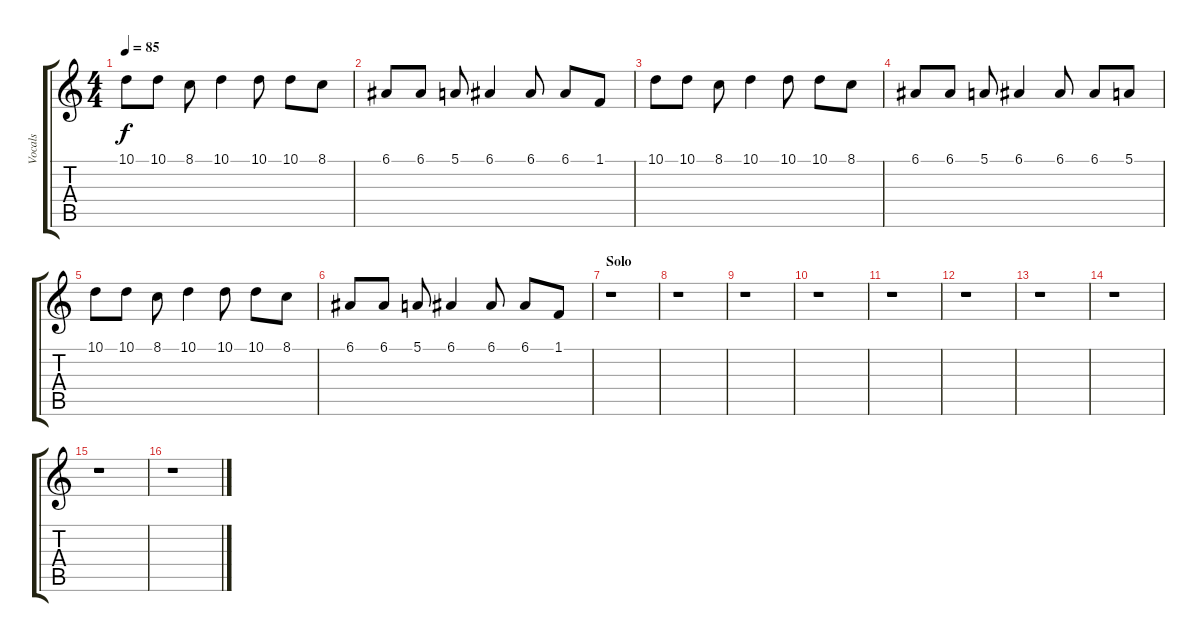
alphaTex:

\track ("Vocals" "Vocals") {instrument lead6voice}
\staff {score tabs}
\tuning (E4 B3 G3 D3 A2 D2) {hide}
\ts (4 4)
\tempo 85
\clef g2
\ks c
10.1.8{dy f} 10.1.8 8.1.8 10.1.4 10.1.8 10.1.8 8.1.8 |
6.1.8 6.1.8 5.1.8 6.1.4 6.1.8 6.1.8 1.1.8 |
10.1.8 10.1.8 8.1.8 10.1.4 10.1.8 10.1.8 8.1.8 |
6.1.8 6.1.8 5.1.8 6.1.4 6.1.8 6.1.8 5.1.8 |
10.1.8 10.1.8 8.1.8 10.1.4 10.1.8 10.1.8 8.1.8 |
6.1.8 6.1.8 5.1.8 6.1.4 6.1.8 6.1.8 1.1.8 |
\section ("" "Solo")
r.1 |
r.1 |
r.1 |
r.1 |
r.1 |
r.1 |
r.1 |
r.1 |
r.1 |
r.1
